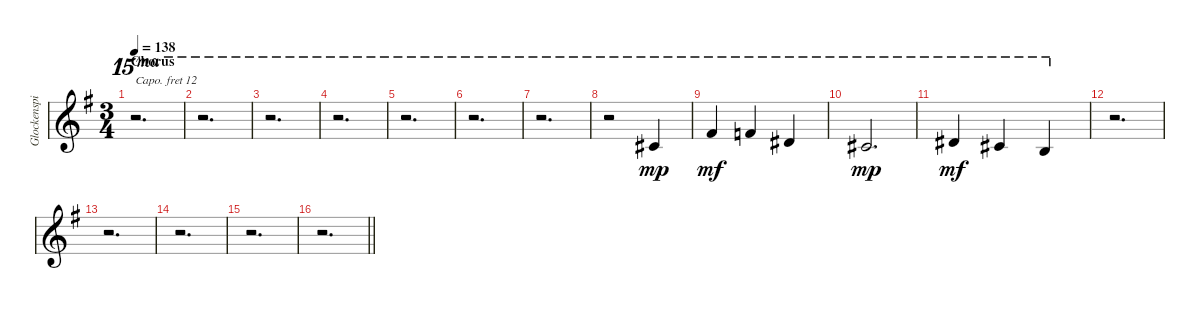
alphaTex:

\track ("Glockenspiel" "Glockenspi") {instrument glockenspiel}
\staff {score}
\capo 12
\tuning (E5 A4 D4 G3) {hide}
\ts (3 4)
\section ("" "Chorus")
\tempo 138
\clef g2
\ks eminor
r.2{d ot 15ma dy mp} |
r.2{d ot 15ma} |
r.2{d ot 15ma} |
r.2{d ot 15ma} |
r.2{d ot 15ma} |
r.2{d ot 15ma} |
r.2{d ot 15ma} |
r.2{ot 15ma} 4.2.4{ot 15ma} |
9.2.4{ot 15ma dy mf} 8.2.4{ot 15ma} 6.2.4{ot 15ma} |
4.2.2{d ot 15ma dy mp} |
6.2.4{ot 15ma dy mf} 4.2.4{ot 15ma} 2.2.4{ot 15ma} |
r.2{d} |
r.2{d} |
r.2{d} |
r.2{d} |
\barLineRight lightlight
r.2{d}
